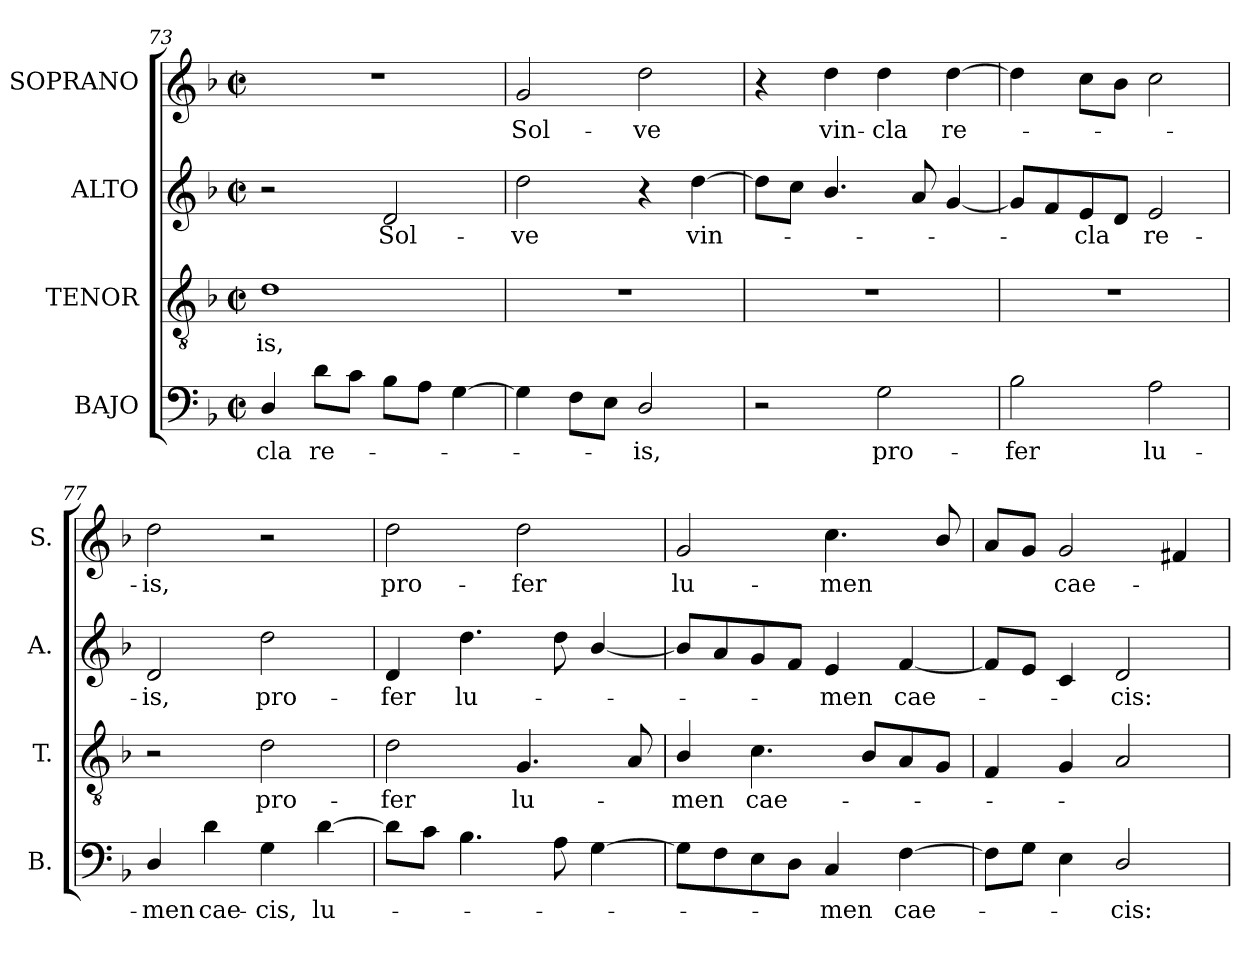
**kern	**text	**kern	**text	**kern	**text	**kern	**text
*part4	*part4	*part3	*part3	*part2	*part2	*part1	*part1
*staff4	*staff4	*staff3	*staff3	*staff2	*staff2	*staff1	*staff1
*I"BAJO	*	*I"TENOR	*	*I"ALTO	*	*I"SOPRANO	*
*I'B.	*	*I'T.	*	*I'A.	*	*I'S.	*
*clefF4	*	*clefGv2	*	*clefG2	*	*clefG2	*
*	*	*ITrd7c12	*	*	*	*	*
*k[b-]	*	*k[b-]	*	*k[b-]	*	*k[b-]	*
*F:	*	*F:	*	*F:	*	*F:	*
*M2/2	*	*M2/2	*	*M2/2	*	*M2/2	*
*met(c|)	*	*met(c|)	*	*met(c|)	*	*met(c|)	*
=73	=73	=73	=73	=73	=73	=73	=73
!	!LO:LY:b:color=#000000	!	!	!	!	!	!
!	!	!	!LO:LY:b:color=#000000	!	!	!	!
4Di/	-cla	1Di	-is,	2r	.	1r	.
!	!LO:LY:b:color=#000000	!	!	!	!	!	!
8di\L	re-	.	.	.	.	.	.
8ci\J	.	.	.	.	.	.	.
!	!	!	!	!	!LO:LY:b:color=#000000	!	!
8B-i\L	.	.	.	2di/	Sol-	.	.
8Ai\J	.	.	.	.	.	.	.
[4Gi\	.	.	.	.	.	.	.
=74	=74	=74	=74	=74	=74	=74	=74
!	!	!	!	!	!LO:LY:b:color=#000000	!	!
!	!	!	!	!	!	!	!LO:LY:b:color=#000000
4Gi\]	.	1r	.	2ddi\	-ve	2gi/	Sol-
8Fi\L	.	.	.	.	.	.	.
8Ei\J	.	.	.	.	.	.	.
!	!LO:LY:b:color=#000000	!	!	!	!	!	!
!	!	!	!	!	!	!	!LO:LY:b:color=#000000
2Di/	-is,	.	.	4r	.	2ddi\	-ve
!	!	!	!	!	!LO:LY:b:color=#000000	!	!
.	.	.	.	[4ddi\	vin-	.	.
=75	=75	=75	=75	=75	=75	=75	=75
2r	.	1r	.	8ddi\L]	.	4r	.
.	.	.	.	8cci\J	.	.	.
!	!	!	!	!	!	!	!LO:LY:b:color=#000000
.	.	.	.	4.b-i/	.	4ddi\	vin-
!	!LO:LY:b:color=#000000	!	!	!	!	!	!
!	!	!	!	!	!	!	!LO:LY:b:color=#000000
2Gi\	pro-	.	.	.	.	4ddi\	-cla
.	.	.	.	8ai/	.	.	.
!	!	!	!	!	!	!	!LO:LY:b:color=#000000
.	.	.	.	[4gi/	.	[4ddi\	re-
!!LO:LB:g=z
=76	=76	=76	=76	=76	=76	=76	=76
!	!LO:LY:b:color=#000000	!	!	!	!	!	!
2B-i\	-fer	1r	.	8gi/L]	.	4ddi\]	.
.	.	.	.	8fi/	.	.	.
!	!	!	!	!	!LO:LY:b:color=#000000	!	!
.	.	.	.	8ei/	-cla	8cci\L	.
.	.	.	.	8di/J	.	8b-i\J	.
!	!LO:LY:b:color=#000000	!	!	!	!	!	!
!	!	!	!	!	!LO:LY:b:color=#000000	!	!
2Ai\	lu-	.	.	2ei/	re-	2cci\	.
=77	=77	=77	=77	=77	=77	=77	=77
!	!LO:LY:b:color=#000000	!	!	!	!	!	!
!	!	!	!	!	!LO:LY:b:color=#000000	!	!
!	!	!	!	!	!	!	!LO:LY:b:color=#000000
4Di/	-men	2r	.	2di/	-is,	2ddi\	-is,
!	!LO:LY:b:color=#000000	!	!	!	!	!	!
4di\	cae-	.	.	.	.	.	.
!	!LO:LY:b:color=#000000	!	!	!	!	!	!
!	!	!	!LO:LY:b:color=#000000	!	!	!	!
!	!	!	!	!	!LO:LY:b:color=#000000	!	!
4Gi\	-cis,	2Di\	pro-	2ddi\	pro-	2r	.
!	!LO:LY:b:color=#000000	!	!	!	!	!	!
[4di\	lu-	.	.	.	.	.	.
=78	=78	=78	=78	=78	=78	=78	=78
!	!	!	!LO:LY:b:color=#000000	!	!	!	!
!	!	!	!	!	!LO:LY:b:color=#000000	!	!
!	!	!	!	!	!	!	!LO:LY:b:color=#000000
8di\L]	.	2Di\	-fer	4di/	-fer	2ddi\	pro-
8ci\J	.	.	.	.	.	.	.
!	!	!	!	!	!LO:LY:b:color=#000000	!	!
4.B-i\	.	.	.	4.ddi\	lu-	.	.
!	!	!	!LO:LY:b:color=#000000	!	!	!	!
!	!	!	!	!	!	!	!LO:LY:b:color=#000000
.	.	4.GGi/	lu-	.	.	2ddi\	-fer
8Ai\	.	.	.	8ddi\	.	.	.
[4Gi\	.	.	.	[4b-i/	.	.	.
.	.	8AAi/	.	.	.	.	.
=79	=79	=79	=79	=79	=79	=79	=79
!	!	!	!LO:LY:b:color=#000000	!	!	!	!
!	!	!	!	!	!	!	!LO:LY:b:color=#000000
8Gi\L]	.	4BB-i/	-men	8b-i/L]	.	2gi/	lu-
8Fi\	.	.	.	8ai/	.	.	.
!	!	!	!LO:LY:b:color=#000000	!	!	!	!
8Ei\	.	4.Ci\	cae-	8gi/	.	.	.
8Di\J	.	.	.	8fi/J	.	.	.
!	!LO:LY:b:color=#000000	!	!	!	!	!	!
!	!	!	!	!	!LO:LY:b:color=#000000	!	!
!	!	!	!	!	!	!	!LO:LY:b:color=#000000
4Ci/	-men	.	.	4ei/	-men	4.cci\	-men
.	.	8BB-i/L	.	.	.	.	.
!	!LO:LY:b:color=#000000	!	!	!	!	!	!
!	!	!	!	!	!LO:LY:b:color=#000000	!	!
[4Fi\	cae-	8AAi/	.	[4fi/	cae-	.	.
.	.	8GGi/J	.	.	.	8b-i/	.
=80	=80	=80	=80	=80	=80	=80	=80
8Fi\L]	.	4FFi/	.	8fi/L]	.	8ai/L	.
8Gi\J	.	.	.	8ei/J	.	8gi/J	.
!	!	!	!	!	!	!	!LO:LY:b:color=#000000
4Ei\	.	4GGi/	.	4ci/	.	2gi/	cae-
!	!LO:LY:b:color=#000000	!	!	!	!	!	!
!	!	!	!	!	!LO:LY:b:color=#000000	!	!
2Di/	-cis:	2AAi/	.	2di/	-cis:	.	.
.	.	.	.	.	.	4f#Xi/	.
=	=	=	=	=	=	=	=
*-	*-	*-	*-	*-	*-	*-	*-
